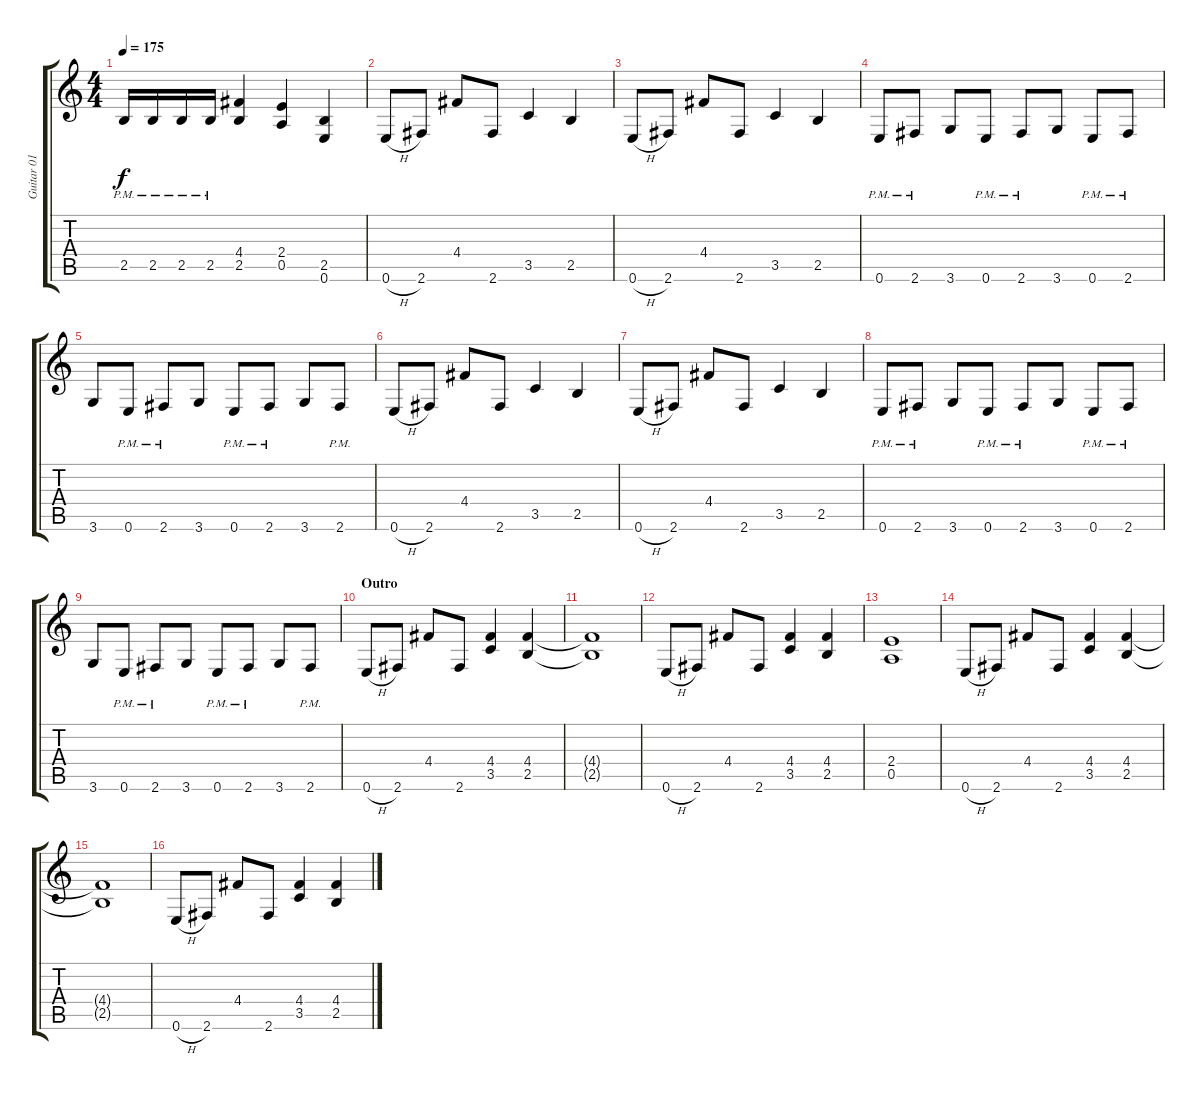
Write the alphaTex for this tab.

\track ("Guitar 01" "Guitar 01") {instrument distortionguitar}
\staff {score tabs}
\tuning (E4 B3 G3 D3 A2 E2) {hide}
\ts (4 4)
\tempo 175
\clef g2
\ks c
2.5{pm}.16{dy f} 2.5{pm}.16 2.5{pm}.16 2.5{pm}.16 (4.4 2.5).4 (2.4 0.5).4 (2.5 0.6).4 |
0.6{h}.8 2.6.8 4.4.8 2.6.8 3.5.4 2.5.4 |
0.6{h}.8 2.6.8 4.4.8 2.6.8 3.5.4 2.5.4 |
0.6{pm}.8 2.6{pm}.8 3.6.8 0.6{pm}.8 2.6{pm}.8 3.6.8 0.6{pm}.8 2.6{pm}.8 |
3.6.8 0.6{pm}.8 2.6{pm}.8 3.6.8 0.6{pm}.8 2.6{pm}.8 3.6.8 2.6{pm}.8 |
0.6{h}.8 2.6.8 4.4.8 2.6.8 3.5.4 2.5.4 |
0.6{h}.8 2.6.8 4.4.8 2.6.8 3.5.4 2.5.4 |
0.6{pm}.8 2.6{pm}.8 3.6.8 0.6{pm}.8 2.6{pm}.8 3.6.8 0.6{pm}.8 2.6{pm}.8 |
3.6.8 0.6{pm}.8 2.6{pm}.8 3.6.8 0.6{pm}.8 2.6{pm}.8 3.6.8 2.6{pm}.8 |
\section ("" "Outro")
0.6{h}.8 2.6.8 4.4.8 2.6.8 (4.4 3.5).4 (4.4 2.5).4 |
(4.4{t} 2.5{t}).1 |
0.6{h}.8 2.6.8 4.4.8 2.6.8 (4.4 3.5).4 (4.4 2.5).4 |
(2.4 0.5).1 |
0.6{h}.8 2.6.8 4.4.8 2.6.8 (4.4 3.5).4 (4.4 2.5).4 |
(4.4{t} 2.5{t}).1 |
0.6{h}.8 2.6.8 4.4.8 2.6.8 (4.4 3.5).4 (4.4 2.5).4
